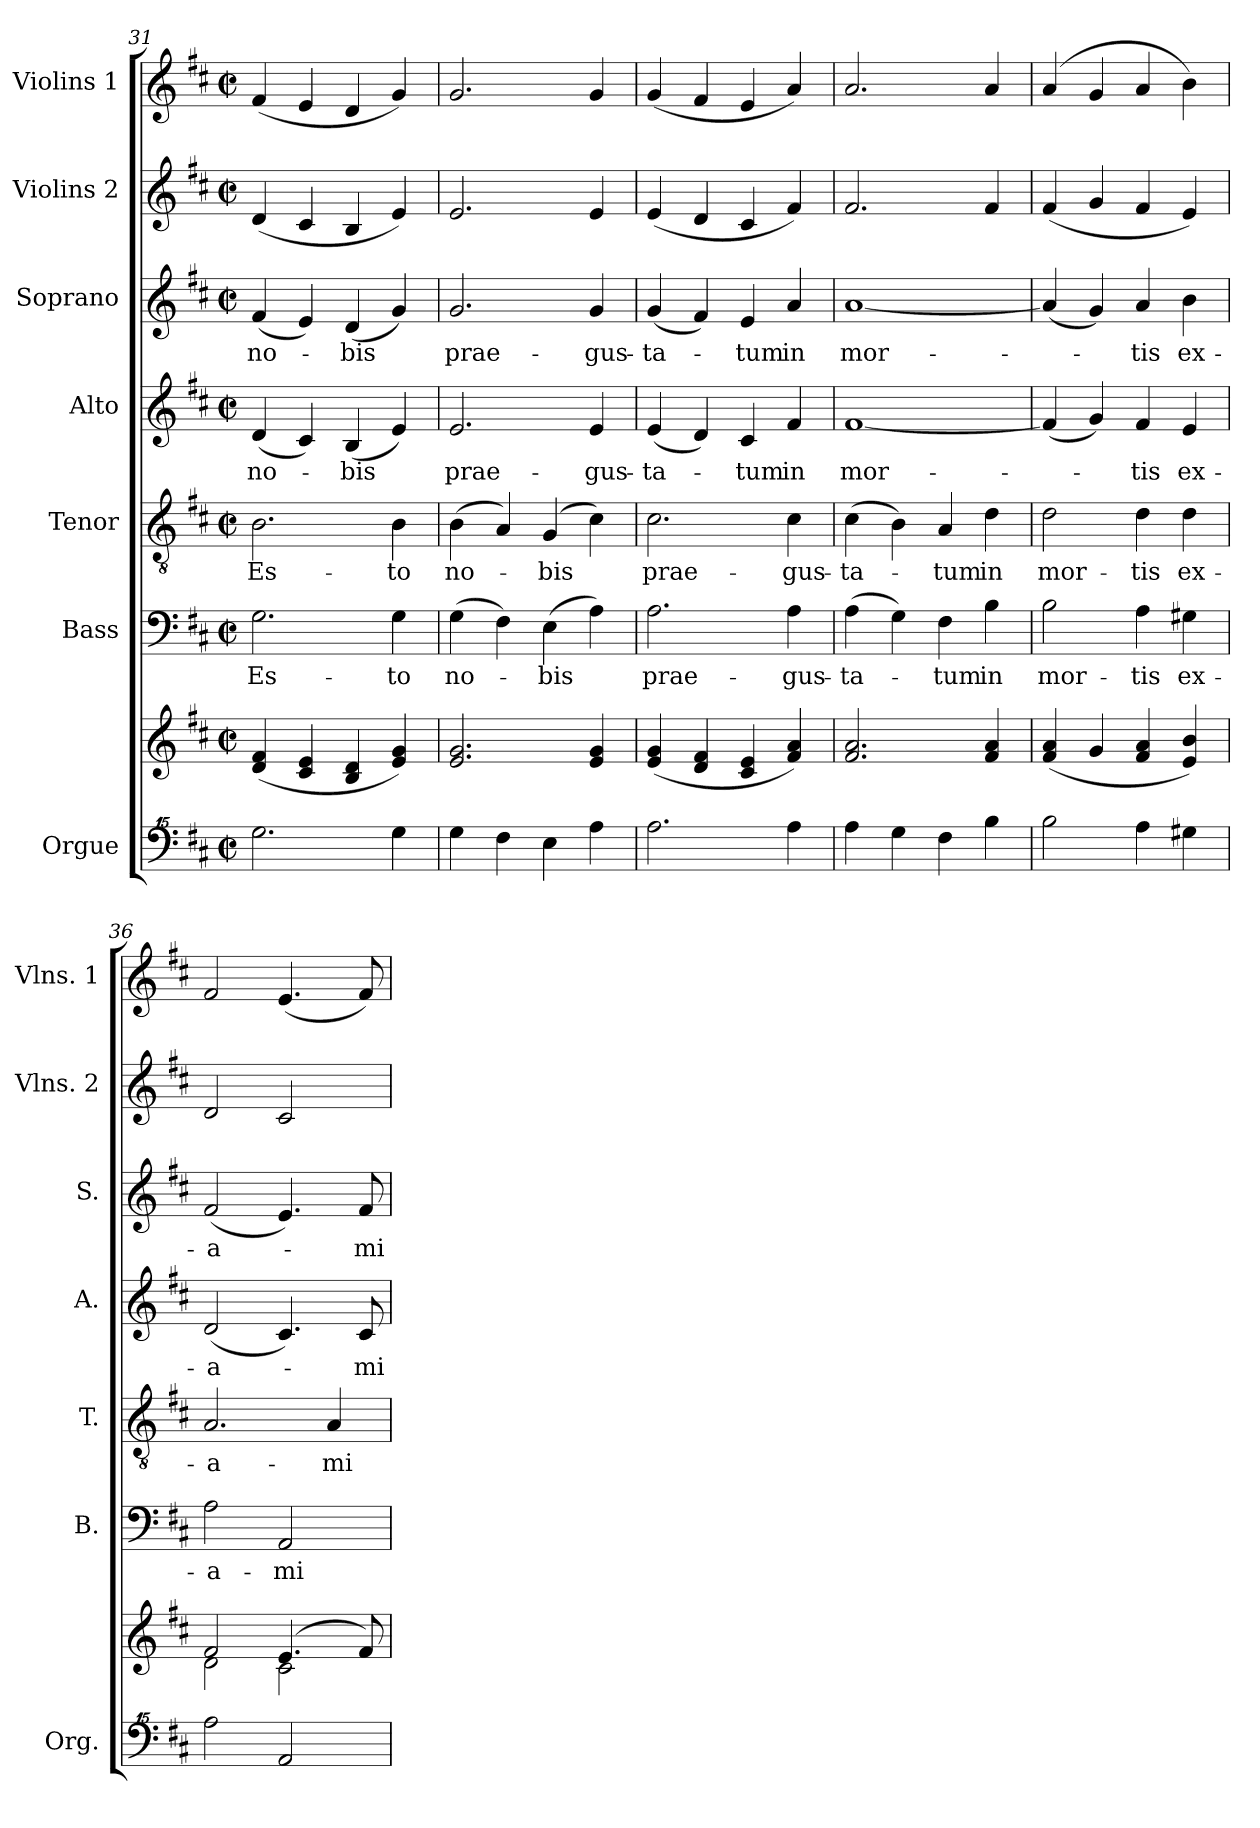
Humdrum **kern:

**kern	**kern	**kern	**text	**kern	**text	**kern	**text	**kern	**text	**kern	**kern
*part7	*part7	*part6	*part6	*part5	*part5	*part4	*part4	*part3	*part3	*part2	*part1
*staff8	*staff7	*staff6	*staff6	*staff5	*staff5	*staff4	*staff4	*staff3	*staff3	*staff2	*staff1
*I"Orgue	*	*I"Bass	*	*I"Tenor	*	*I"Alto	*	*I"Soprano	*	*I"Violins 2	*I"Violins 1
*I'Org.	*	*I'B.	*	*I'T.	*	*I'A.	*	*I'S.	*	*I'Vlns. 2	*I'Vlns. 1
!!LO:PB:g=z
*clefF^^4	*clefG2	*clefF4	*	*clefGv2	*	*clefG2	*	*clefG2	*	*clefG2	*clefG2
*k[f#c#]	*k[f#c#]	*k[f#c#]	*	*k[f#c#]	*	*k[f#c#]	*	*k[f#c#]	*	*k[f#c#]	*k[f#c#]
*M4/4	*M4/4	*M4/4	*	*M4/4	*	*M4/4	*	*M4/4	*	*M4/4	*M4/4
*met(c|)	*met(c|)	*met(c|)	*	*met(c|)	*	*met(c|)	*	*met(c|)	*	*met(c|)	*met(c|)
=31	=31	=31	=31	=31	=31	=31	=31	=31	=31	=31	=31
!	!	!	!LO:LY:b	!	!LO:LY:b	!	!LO:LY:b	!	!LO:LY:b	!	!
2.gg\	(4d/ 4f#/	2.G\	Es-	2.B\	Es-	(4d/	no-	(4f#/	no-	(4d/	(4f#/
.	4c#/ 4e/	.	.	.	.	4c#/)	.	4e/)	.	4c#/	4e/
!	!	!	!	!	!	!	!LO:LY:b	!	!LO:LY:b	!	!
.	4B/ 4d/	.	.	.	.	(4B/	-bis	(4d/	-bis	4B/	4d/
!	!	!	!LO:LY:b	!	!LO:LY:b	!	!	!	!	!	!
4gg\	4e/ 4g/)	4G\	-to	4B\	-to	4e/)	.	4g/)	.	4e/)	4g/)
=32	=32	=32	=32	=32	=32	=32	=32	=32	=32	=32	=32
!	!	!	!LO:LY:b	!	!LO:LY:b	!	!LO:LY:b	!	!LO:LY:b	!	!
4gg\	2.e/ 2.g/	(4G\	no-	(4B\	no-	2.e/	prae-	2.g/	prae-	2.e/	2.g/
4ff#\	.	4F#\)	.	4A/)	.	.	.	.	.	.	.
!	!	!	!LO:LY:b	!	!LO:LY:b	!	!	!	!	!	!
4ee\	.	(4E\	-bis	(4G/	-bis	.	.	.	.	.	.
!	!	!	!	!	!	!	!LO:LY:b	!	!LO:LY:b	!	!
4aa\	4e/ 4g/	4A\)	.	4c#\)	.	4e/	-gus-	4g/	-gus-	4e/	4g/
=33	=33	=33	=33	=33	=33	=33	=33	=33	=33	=33	=33
!	!	!	!LO:LY:b	!	!LO:LY:b	!	!LO:LY:b	!	!LO:LY:b	!	!
2.aa\	(4e/ 4g/	2.A\	prae-	2.c#\	prae-	(4e/	-ta-	(4g/	-ta-	(4e/	(4g/
.	4d/ 4f#/	.	.	.	.	4d/)	.	4f#/)	.	4d/	4f#/
!	!	!	!	!	!	!	!LO:LY:b	!	!LO:LY:b	!	!
.	4c#/ 4e/	.	.	.	.	4c#/	-tum	4e/	-tum	4c#/	4e/
!	!	!	!LO:LY:b	!	!LO:LY:b	!	!LO:LY:b	!	!LO:LY:b	!	!
4aa\	4f#/ 4a/)	4A\	-gus-	4c#\	-gus-	4f#/	in	4a/	in	4f#/)	4a/)
=34	=34	=34	=34	=34	=34	=34	=34	=34	=34	=34	=34
!	!	!	!LO:LY:b	!	!LO:LY:b	!	!LO:LY:b	!	!LO:LY:b	!	!
4aa\	2.f#/ 2.a/	(4A\	-ta-	(4c#\	-ta-	[1f#	mor-	[1a	mor-	2.f#/	2.a/
4gg\	.	4G\)	.	4B\)	.	.	.	.	.	.	.
!	!	!	!LO:LY:b	!	!LO:LY:b	!	!	!	!	!	!
4ff#\	.	4F#\	-tum	4A/	-tum	.	.	.	.	.	.
!	!	!	!LO:LY:b	!	!LO:LY:b	!	!	!	!	!	!
4bb\	4f#/ 4a/	4B\	in	4d\	in	.	.	.	.	4f#/	4a/
=35	=35	=35	=35	=35	=35	=35	=35	=35	=35	=35	=35
!	!	!	!LO:LY:b	!	!LO:LY:b	!	!	!	!	!	!
2bb\	(4f#/ 4a/	2B\	mor-	2d\	mor-	(4f#/]	.	(4a/]	.	(4f#/	(4a/
.	4g/	.	.	.	.	4g/)	.	4g/)	.	4g/	4g/
!	!	!	!LO:LY:b	!	!LO:LY:b	!	!LO:LY:b	!	!LO:LY:b	!	!
4aa\	4f#/ 4a/	4A\	-tis	4d\	-tis	4f#/	-tis	4a/	-tis	4f#/	4a/
!	!	!	!LO:LY:b	!	!LO:LY:b	!	!LO:LY:b	!	!LO:LY:b	!	!
4gg#X\	4e/ 4b/)	4G#X\	ex-	4d\	ex-	4e/	ex-	4b\	ex-	4e/)	4b\)
!!LO:PB:g=z
=36	=36	=36	=36	=36	=36	=36	=36	=36	=36	=36	=36
*	*^	*	*	*	*	*	*	*	*	*	*
!	!	!	!	!LO:LY:b	!	!LO:LY:b	!	!LO:LY:b	!	!LO:LY:b	!	!
2aa\	2f#/	2d\	2A\	-a-	2.A/	-a-	(2d/	-a-	(2f#/	-a-	2d/	2f#/
!	!	!	!	!LO:LY:b	!	!	!	!	!	!	!	!
2a/	(4.e/	2c#\	2AA/	-mi-	.	.	4.c#/)	.	4.e/)	.	2c#/	(4.e/
!	!	!	!	!	!	!LO:LY:b	!	!	!	!	!	!
.	.	.	.	.	4A/	-mi-	.	.	.	.	.	.
!	!	!	!	!	!	!	!	!LO:LY:b	!	!LO:LY:b	!	!
.	8f#/)	.	.	.	.	.	8c#/	-mi-	8f#/	-mi-	.	8f#/)
*	*v	*v	*	*	*	*	*	*	*	*	*	*
=	=	=	=	=	=	=	=	=	=	=	=
*-	*-	*-	*-	*-	*-	*-	*-	*-	*-	*-	*-
